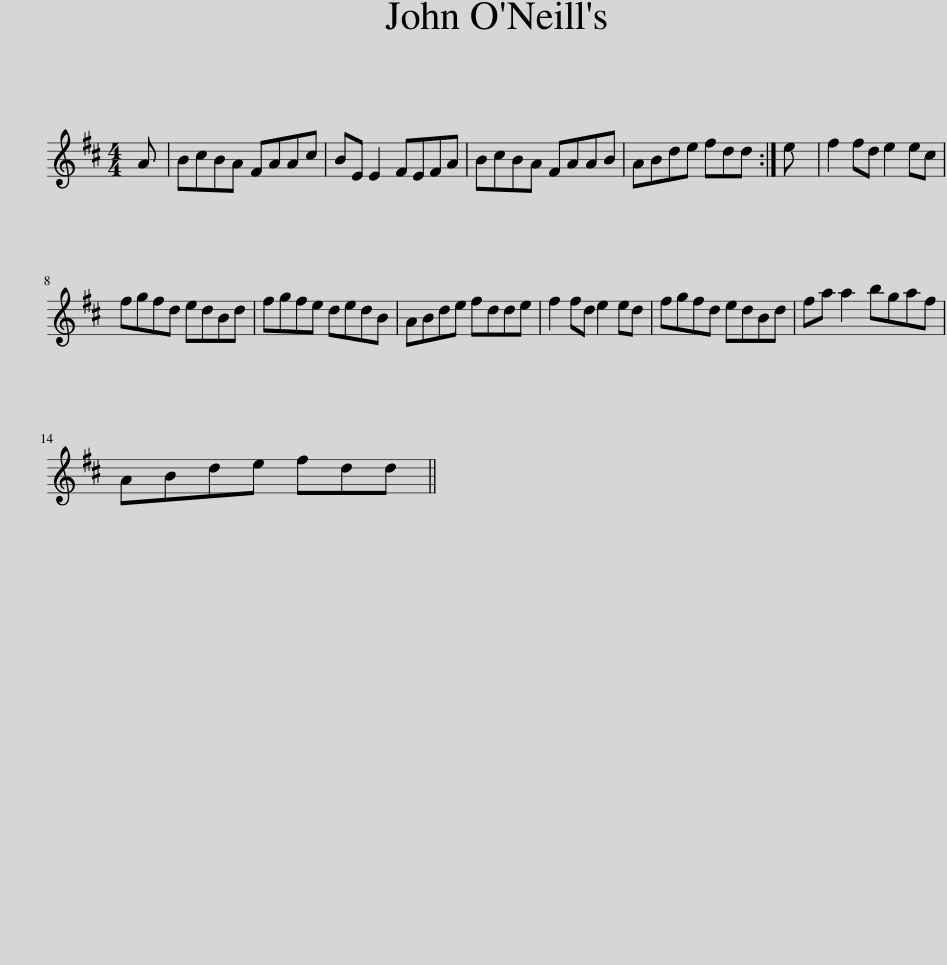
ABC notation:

X:1
L:1/8
M:4/4
I:linebreak $
K:D
V:1 treble
V:1
 A | BcBA FAAc | BE E2 FEFA | BcBA FAAB | ABde fdd :| %5
 e | f2 fd e2 ec |$ fgfd edBd | fgfe dedB | ABde fdde | %10
 f2 fd e2 ed | fgfd edBd | fa a2 bgaf |$ ABde fdd || %14
